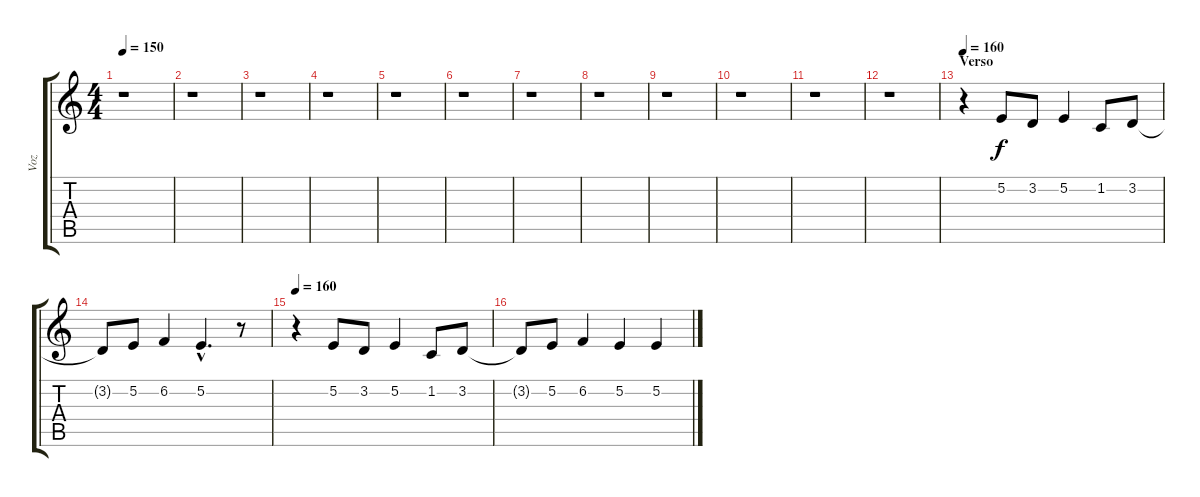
\track ("Voz" "Voz") {instrument lead2sawtooth}
\staff {score tabs}
\tuning (E4 B3 G3 D3 A2 E2) {hide}
\ts (4 4)
\tempo 150
\clef g2
\ks c
r.1{dy f} |
r.1 |
r.1 |
r.1 |
\section ("" "")
r.1 |
r.1 |
r.1 |
r.1 |
r.1 |
r.1 |
r.1 |
r.1 |
\section ("" "Verso ")
\tempo 160
r.4 5.2.8 3.2.8 5.2.4 1.2.8 3.2.8 |
3.2{t}.8 5.2.8 6.2.4 5.2{hac}.4{d} r.8 |
\tempo 160
r.4 5.2.8 3.2.8 5.2.4 1.2.8 3.2.8 |
3.2{t}.8 5.2.8 6.2.4 5.2.4 5.2.4
